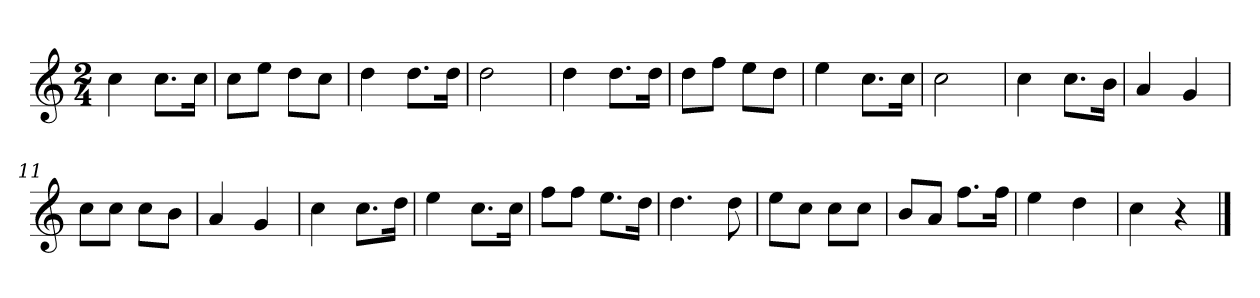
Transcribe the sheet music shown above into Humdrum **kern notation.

**kern
*part1
*staff1
*k[]
*M2/4
*MM120
=1
4cc
8.ccL
16ccJk
=2
8ccL
8eeJ
8ddL
8ccJ
=3
4dd
8.ddL
16ddJk
=4
2dd
=5
4dd
8.ddL
16ddJk
=6
8ddL
8ffJ
8eeL
8ddJ
=7
4ee
8.ccL
16ccJk
=8
2cc
=9
4cc
8.ccL
16bJk
=10
4a
4g
=11
8ccL
8ccJ
8ccL
8bJ
=12
4a
4g
=13
4cc
8.ccL
16ddJk
=14
4ee
8.ccL
16ccJk
=15
8ffL
8ffJ
8.eeL
16ddJk
=16
4.dd
8dd
=17
8eeL
8ccJ
8ccL
8ccJ
=18
8bL
8aJ
8.ffL
16ffJk
=19
4ee
4dd
=20
4cc
4r
==
*-
